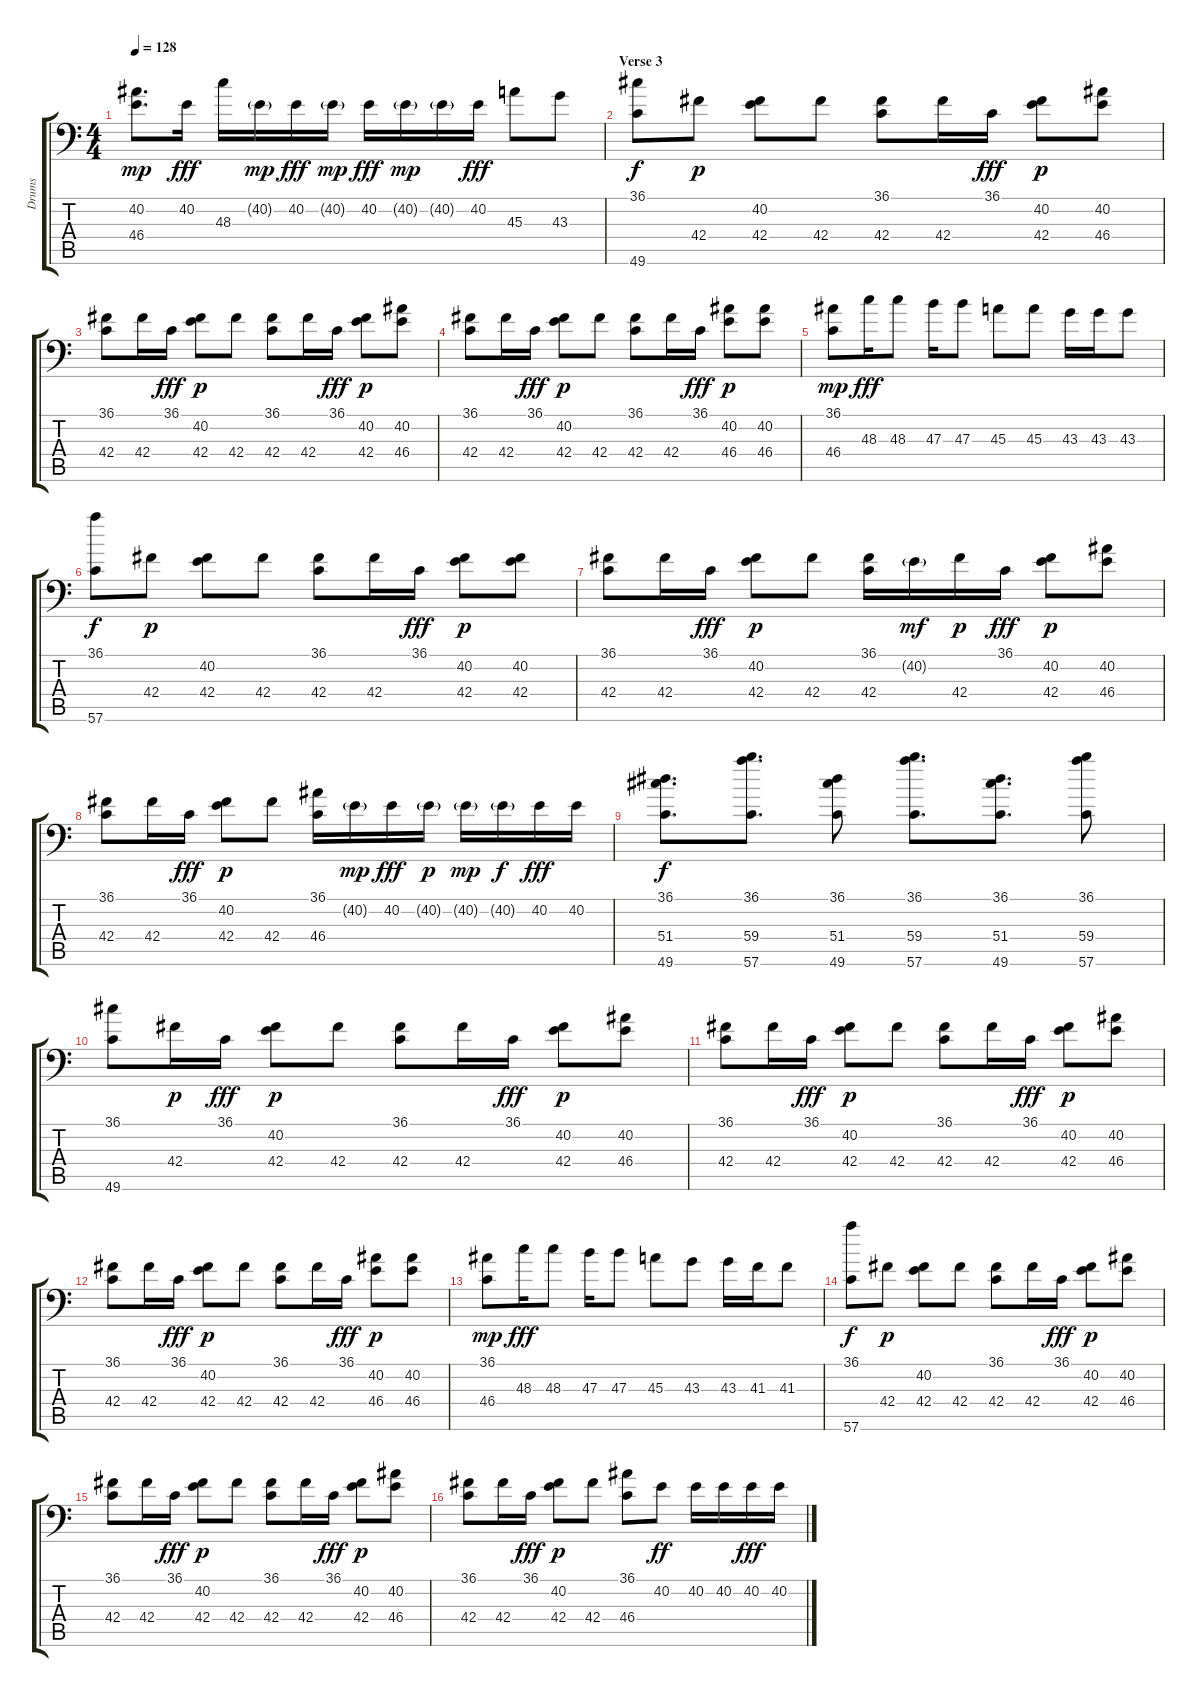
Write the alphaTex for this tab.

\track ("Drums" "Drums") {instrument acousticgrandpiano}
\staff {score tabs}
\tuning (C-1 C-1 C-1 C-1 C-1 C-1) {hide}
\ts (4 4)
\tempo 128
\clef f4
\ks c
(40.2 46.4).8{d dy mp} 40.2.16{dy fff} 48.3.16 40.2{g}.16{dy mp} 40.2.16{dy fff} 40.2{g}.16{dy mp} 40.2.16{dy fff} 40.2{g}.16{dy mp} 40.2{g}.16 40.2.16{dy fff} 45.3.8 43.3.8 |
\section ("" "Verse 3")
(36.1 49.6).8{dy f} 42.4.8{dy p} (40.2 42.4).8 42.4.8 (36.1 42.4).8 42.4.16 36.1.16{dy fff} (40.2 42.4).8{dy p} (40.2 46.4).8 |
(36.1 42.4).8 42.4.16 36.1.16{dy fff} (40.2 42.4).8{dy p} 42.4.8 (36.1 42.4).8 42.4.16 36.1.16{dy fff} (40.2 42.4).8{dy p} (40.2 46.4).8 |
(36.1 42.4).8 42.4.16 36.1.16{dy fff} (40.2 42.4).8{dy p} 42.4.8 (36.1 42.4).8 42.4.16 36.1.16{dy fff} (40.2 46.4).8{dy p} (40.2 46.4).8 |
(36.1 46.4).8{dy mp} 48.3.16{dy fff} 48.3.8 47.3.16 47.3.8 45.3.8 45.3.8 43.3.16 43.3.16 43.3.8 |
(36.1 57.6).8{dy f} 42.4.8{dy p} (40.2 42.4).8 42.4.8 (36.1 42.4).8 42.4.16 36.1.16{dy fff} (40.2 42.4).8{dy p} (40.2 42.4).8 |
(36.1 42.4).8 42.4.16 36.1.16{dy fff} (40.2 42.4).8{dy p} 42.4.8 (36.1 42.4).16 40.2{g}.16{dy mf} 42.4.16{dy p} 36.1.16{dy fff} (40.2 42.4).8{dy p} (40.2 46.4).8 |
(36.1 42.4).8 42.4.16 36.1.16{dy fff} (40.2 42.4).8{dy p} 42.4.8 (36.1 46.4).16 40.2{g}.16{dy mp} 40.2.16{dy fff} 40.2{g}.16{dy p} 40.2{g}.16{dy mp} 40.2{g}.16{dy f} 40.2.16{dy fff} 40.2.16 |
(36.1 51.4 49.6).8{d dy f} (36.1 59.4 57.6).8{d} (36.1 51.4 49.6).8 (36.1 59.4 57.6).8{d} (36.1 51.4 49.6).8{d} (36.1 59.4 57.6).8 |
(36.1 49.6).8 42.4.16{dy p} 36.1.16{dy fff} (40.2 42.4).8{dy p} 42.4.8 (36.1 42.4).8 42.4.16 36.1.16{dy fff} (40.2 42.4).8{dy p} (40.2 46.4).8 |
(36.1 42.4).8 42.4.16 36.1.16{dy fff} (40.2 42.4).8{dy p} 42.4.8 (36.1 42.4).8 42.4.16 36.1.16{dy fff} (40.2 42.4).8{dy p} (40.2 46.4).8 |
(36.1 42.4).8 42.4.16 36.1.16{dy fff} (40.2 42.4).8{dy p} 42.4.8 (36.1 42.4).8 42.4.16 36.1.16{dy fff} (40.2 46.4).8{dy p} (40.2 46.4).8 |
(36.1 46.4).8{dy mp} 48.3.16{dy fff} 48.3.8 47.3.16 47.3.8 45.3.8 43.3.8 43.3.16 41.3.16 41.3.8 |
(36.1 57.6).8{dy f} 42.4.8{dy p} (40.2 42.4).8 42.4.8 (36.1 42.4).8 42.4.16 36.1.16{dy fff} (40.2 42.4).8{dy p} (40.2 46.4).8 |
(36.1 42.4).8 42.4.16 36.1.16{dy fff} (40.2 42.4).8{dy p} 42.4.8 (36.1 42.4).8 42.4.16 36.1.16{dy fff} (40.2 42.4).8{dy p} (40.2 46.4).8 |
(36.1 42.4).8 42.4.16 36.1.16{dy fff} (40.2 42.4).8{dy p} 42.4.8 (36.1 46.4).8 40.2.8{dy ff} 40.2.16 40.2.16 40.2.16{dy fff} 40.2.16
